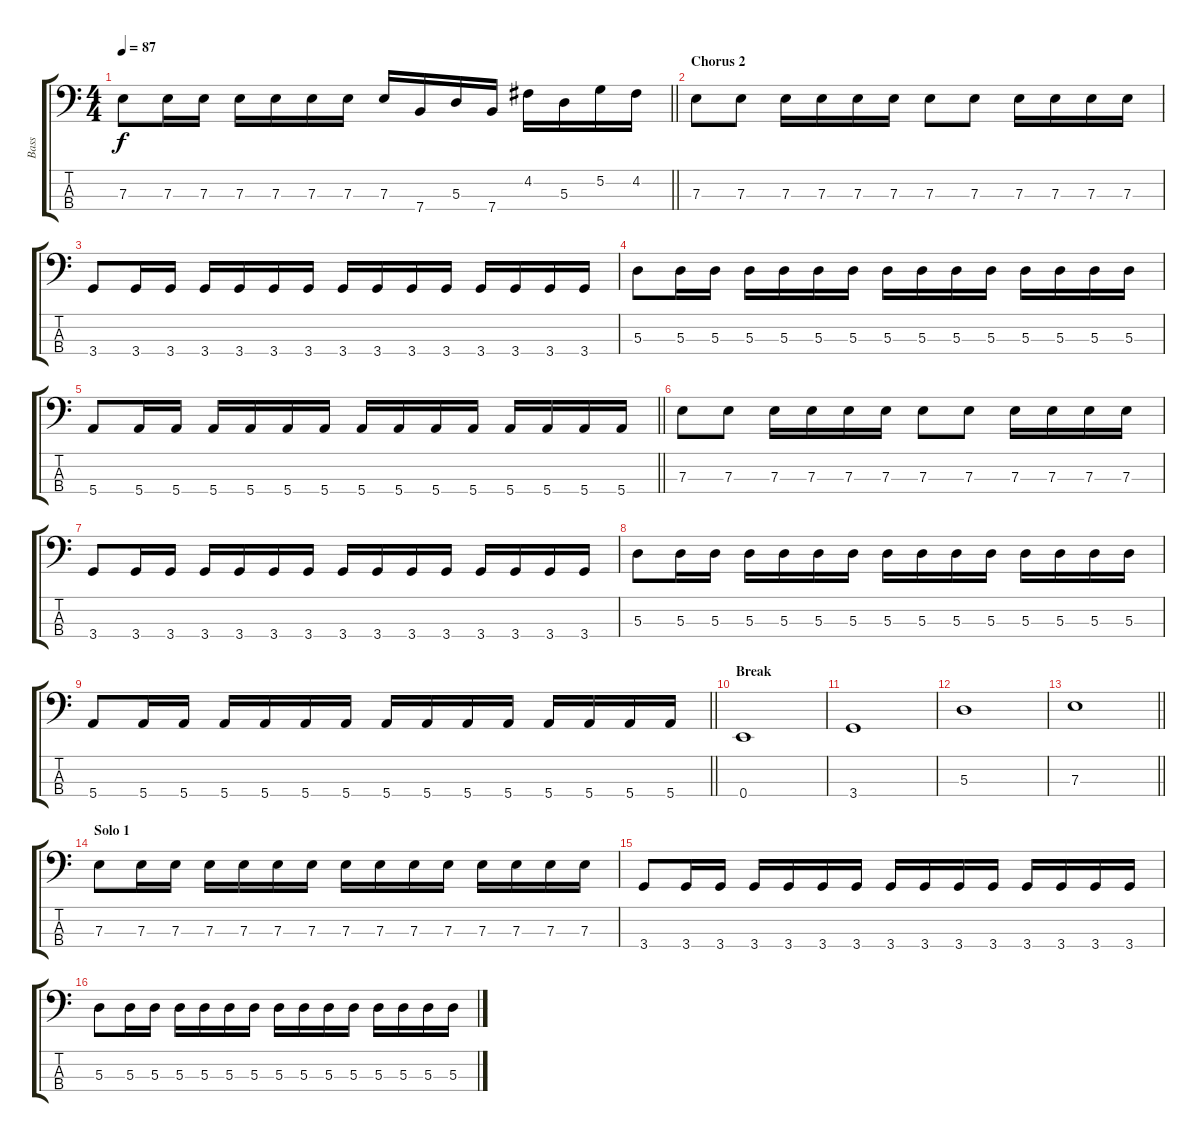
\track ("Bass" "Bass") {instrument electricbassfinger}
\staff {score tabs}
\tuning (G2 D2 A1 E1) {hide}
\ts (4 4)
\tempo 87
\clef f4
\barLineRight lightlight
\ks c
7.3.8{dy f} 7.3.16 7.3.16 7.3.16 7.3.16 7.3.16 7.3.16 7.3.16 7.4.16 5.3.16 7.4.16 4.2.16 5.3.16 5.2.16 4.2.16 |
\section ("" "Chorus 2")
7.3.8 7.3.8 7.3.16 7.3.16 7.3.16 7.3.16 7.3.8 7.3.8 7.3.16 7.3.16 7.3.16 7.3.16 |
3.4.8 3.4.16 3.4.16 3.4.16 3.4.16 3.4.16 3.4.16 3.4.16 3.4.16 3.4.16 3.4.16 3.4.16 3.4.16 3.4.16 3.4.16 |
5.3.8 5.3.16 5.3.16 5.3.16 5.3.16 5.3.16 5.3.16 5.3.16 5.3.16 5.3.16 5.3.16 5.3.16 5.3.16 5.3.16 5.3.16 |
\barLineRight lightlight
5.4.8 5.4.16 5.4.16 5.4.16 5.4.16 5.4.16 5.4.16 5.4.16 5.4.16 5.4.16 5.4.16 5.4.16 5.4.16 5.4.16 5.4.16 |
7.3.8 7.3.8 7.3.16 7.3.16 7.3.16 7.3.16 7.3.8 7.3.8 7.3.16 7.3.16 7.3.16 7.3.16 |
3.4.8 3.4.16 3.4.16 3.4.16 3.4.16 3.4.16 3.4.16 3.4.16 3.4.16 3.4.16 3.4.16 3.4.16 3.4.16 3.4.16 3.4.16 |
5.3.8 5.3.16 5.3.16 5.3.16 5.3.16 5.3.16 5.3.16 5.3.16 5.3.16 5.3.16 5.3.16 5.3.16 5.3.16 5.3.16 5.3.16 |
\barLineRight lightlight
5.4.8 5.4.16 5.4.16 5.4.16 5.4.16 5.4.16 5.4.16 5.4.16 5.4.16 5.4.16 5.4.16 5.4.16 5.4.16 5.4.16 5.4.16 |
\section ("" "Break")
0.4.1 |
3.4.1 |
5.3.1 |
\barLineRight lightlight
7.3.1 |
\section ("" "Solo 1")
7.3.8 7.3.16 7.3.16 7.3.16 7.3.16 7.3.16 7.3.16 7.3.16 7.3.16 7.3.16 7.3.16 7.3.16 7.3.16 7.3.16 7.3.16 |
3.4.8 3.4.16 3.4.16 3.4.16 3.4.16 3.4.16 3.4.16 3.4.16 3.4.16 3.4.16 3.4.16 3.4.16 3.4.16 3.4.16 3.4.16 |
5.3.8 5.3.16 5.3.16 5.3.16 5.3.16 5.3.16 5.3.16 5.3.16 5.3.16 5.3.16 5.3.16 5.3.16 5.3.16 5.3.16 5.3.16
